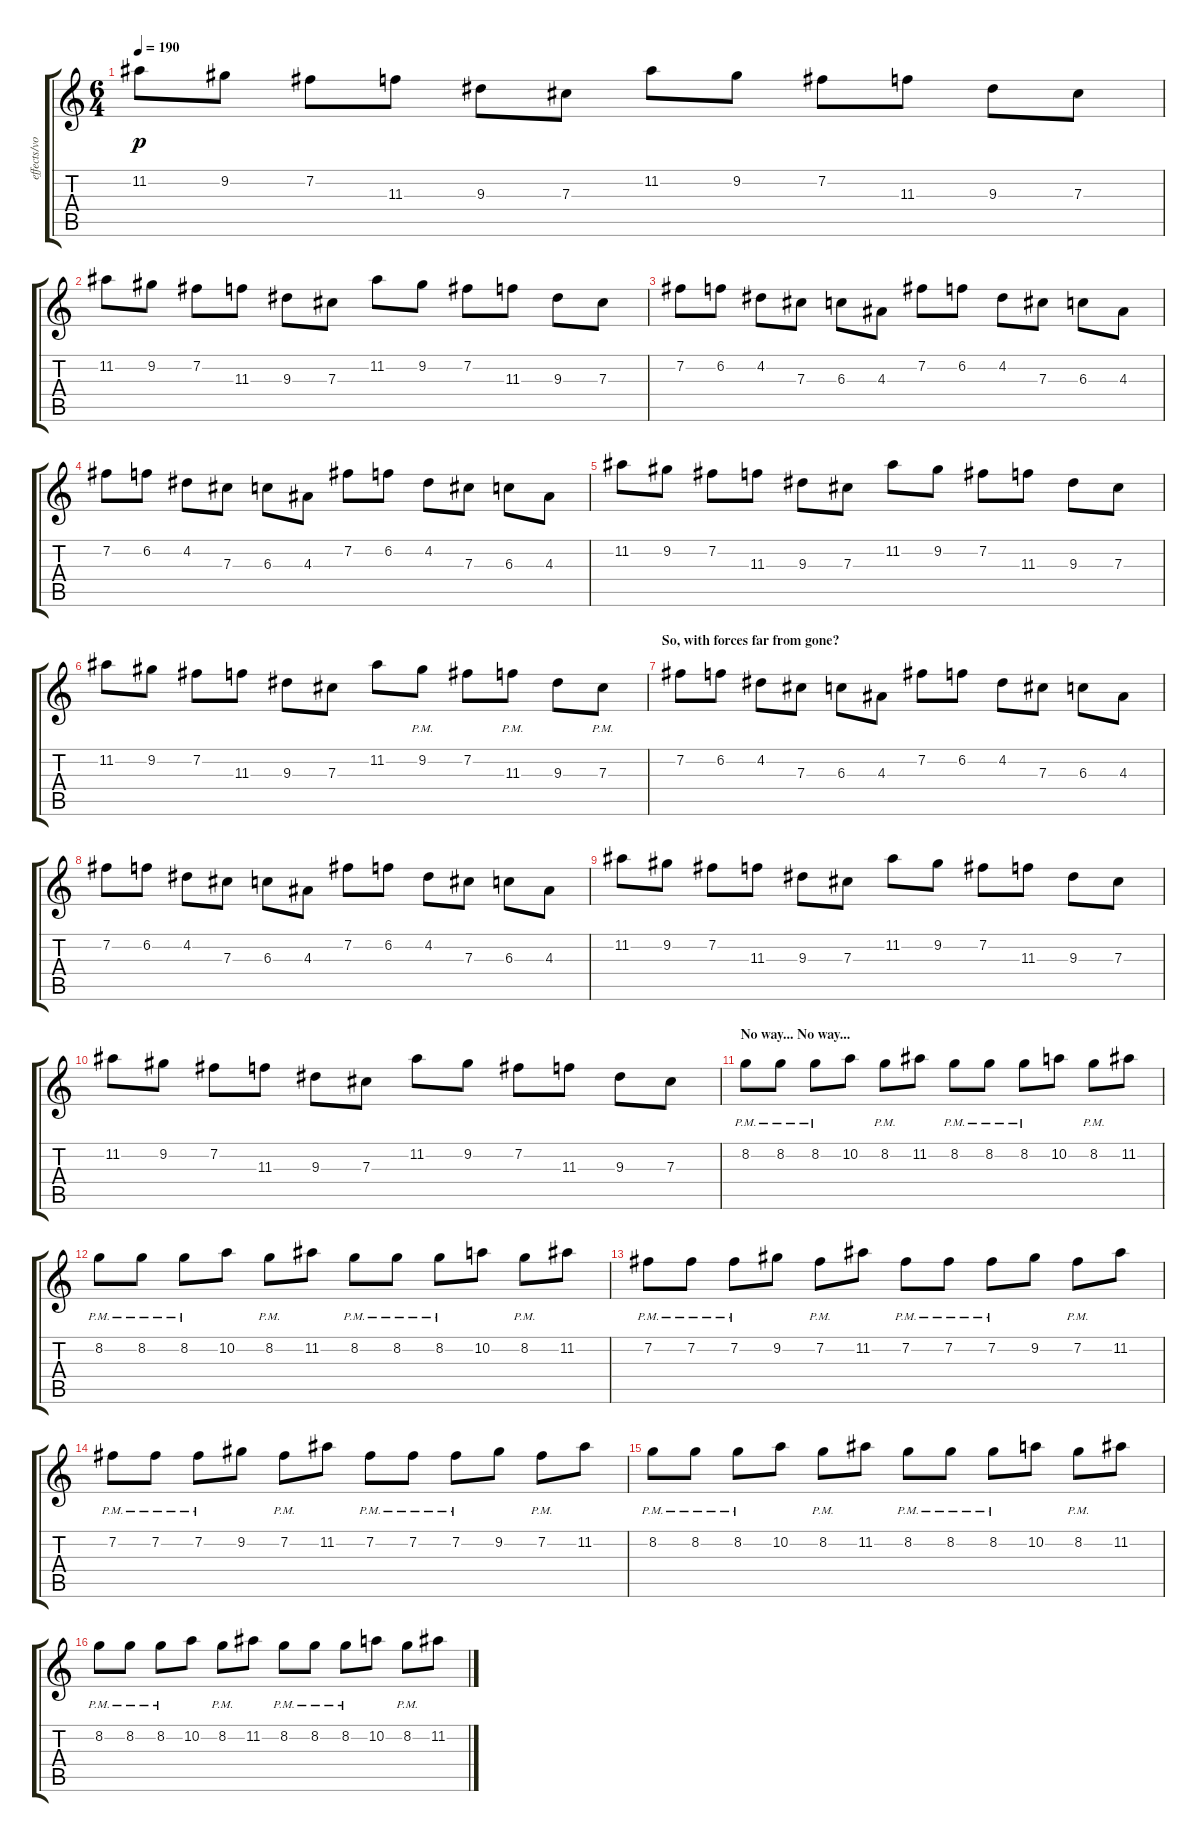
\track ("effects/vocals" "effects/vo") {instrument electricguitarjazz}
\staff {score tabs}
\tuning (Eb4 B3 Gb3 B2 Gb2 B1) {hide}
\ts (6 4)
\tempo 190
\clef g2
\ks c
11.2.8{dy p} 9.2.8 7.2.8 11.3.8 9.3.8 7.3.8 11.2.8 9.2.8 7.2.8 11.3.8 9.3.8 7.3.8 |
11.2.8 9.2.8 7.2.8 11.3.8 9.3.8 7.3.8 11.2.8 9.2.8 7.2.8 11.3.8 9.3.8 7.3.8 |
7.2.8 6.2.8 4.2.8 7.3.8 6.3.8 4.3.8 7.2.8 6.2.8 4.2.8 7.3.8 6.3.8 4.3.8 |
7.2.8 6.2.8 4.2.8 7.3.8 6.3.8 4.3.8 7.2.8 6.2.8 4.2.8 7.3.8 6.3.8 4.3.8 |
11.2.8 9.2.8 7.2.8 11.3.8 9.3.8 7.3.8 11.2.8 9.2.8 7.2.8 11.3.8 9.3.8 7.3.8 |
11.2.8 9.2.8 7.2.8 11.3.8 9.3.8 7.3.8 11.2.8 9.2{pm}.8 7.2.8 11.3{pm}.8 9.3.8 7.3{pm}.8 |
\section ("" "So, with forces far from gone?")
7.2.8 6.2.8 4.2.8 7.3.8 6.3.8 4.3.8 7.2.8 6.2.8 4.2.8 7.3.8 6.3.8 4.3.8 |
7.2.8 6.2.8 4.2.8 7.3.8 6.3.8 4.3.8 7.2.8 6.2.8 4.2.8 7.3.8 6.3.8 4.3.8 |
11.2.8 9.2.8 7.2.8 11.3.8 9.3.8 7.3.8 11.2.8 9.2.8 7.2.8 11.3.8 9.3.8 7.3.8 |
11.2.8 9.2.8 7.2.8 11.3.8 9.3.8 7.3.8 11.2.8 9.2.8 7.2.8 11.3.8 9.3.8 7.3.8 |
\section ("" "No way... No way...")
8.2{pm}.8 8.2{pm}.8 8.2{pm}.8 10.2.8 8.2{pm}.8 11.2.8 8.2{pm}.8 8.2{pm}.8 8.2{pm}.8 10.2.8 8.2{pm}.8 11.2.8 |
8.2{pm}.8 8.2{pm}.8 8.2{pm}.8 10.2.8 8.2{pm}.8 11.2.8 8.2{pm}.8 8.2{pm}.8 8.2{pm}.8 10.2.8 8.2{pm}.8 11.2.8 |
7.2{pm}.8 7.2{pm}.8 7.2{pm}.8 9.2.8 7.2{pm}.8 11.2.8 7.2{pm}.8 7.2{pm}.8 7.2{pm}.8 9.2.8 7.2{pm}.8 11.2.8 |
7.2{pm}.8 7.2{pm}.8 7.2{pm}.8 9.2.8 7.2{pm}.8 11.2.8 7.2{pm}.8 7.2{pm}.8 7.2{pm}.8 9.2.8 7.2{pm}.8 11.2.8 |
8.2{pm}.8 8.2{pm}.8 8.2{pm}.8 10.2.8 8.2{pm}.8 11.2.8 8.2{pm}.8 8.2{pm}.8 8.2{pm}.8 10.2.8 8.2{pm}.8 11.2.8 |
8.2{pm}.8 8.2{pm}.8 8.2{pm}.8 10.2.8 8.2{pm}.8 11.2.8 8.2{pm}.8 8.2{pm}.8 8.2{pm}.8 10.2.8 8.2{pm}.8 11.2.8
